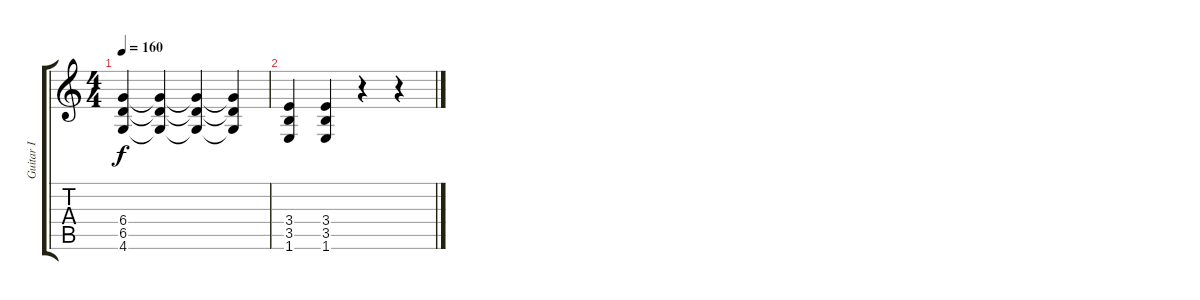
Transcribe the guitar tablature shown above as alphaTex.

\track ("Guitar I" "Guitar I") {instrument distortionguitar}
\staff {score tabs}
\tuning (Eb4 Bb3 Gb3 Db3 Ab2 Eb2) {hide}
\ts (4 4)
\tempo 160
\clef g2
\ks c
(6.4{t} 6.5{t} 4.6{t}).4{dy f} (6.4{t} 6.5{t} 4.6{t}).4 (6.4{t} 6.5{t} 4.6{t}).4 (6.4{t} 6.5{t} 4.6{t}).4 |
(3.4 3.5 1.6).4 (3.4 3.5 1.6).4 r.4 r.4
